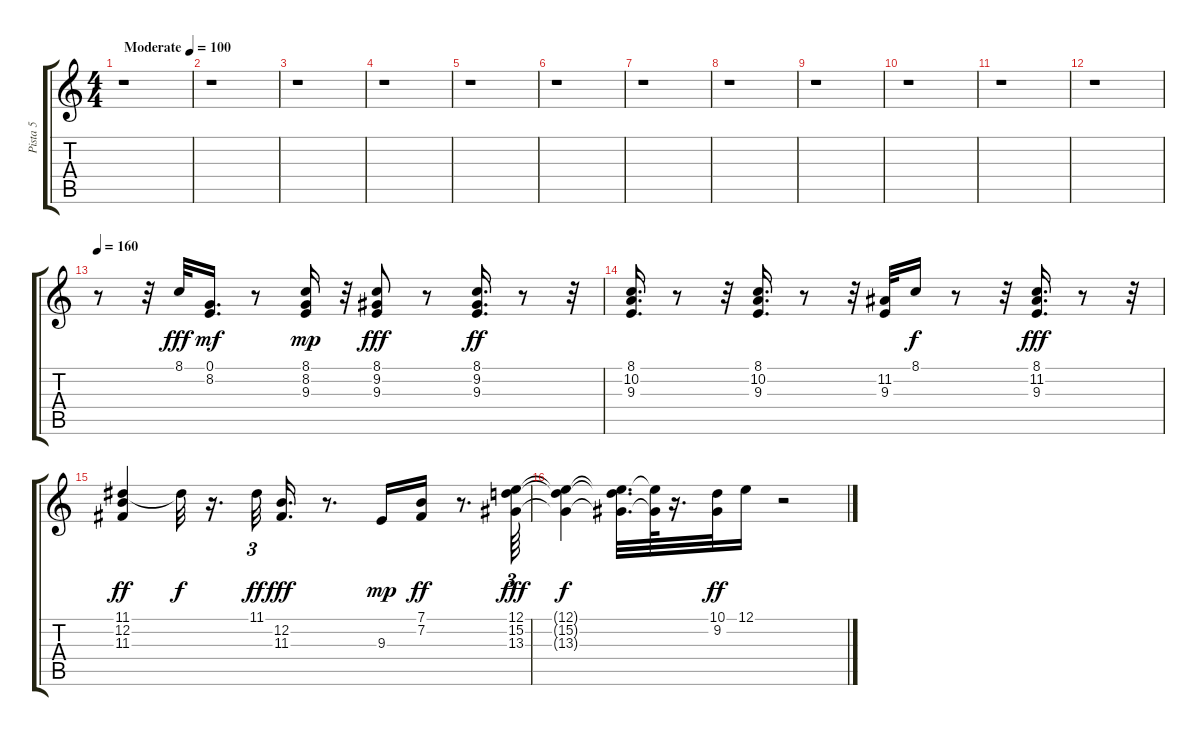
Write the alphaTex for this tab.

\track ("Pista 5" "Pista 5") {instrument trumpet}
\staff {score tabs}
\tuning (E4 B3 G3 D3 A2 E2) {hide}
\ts (4 4)
\tempo (100 "Moderate")
\clef g2
\ks c
r.1{dy fff instrument trumpet} |
r.1 |
r.1 |
r.1 |
r.1 |
r.1 |
r.1 |
r.1 |
r.1 |
r.1 |
r.1 |
r.1 |
\tempo 160
r.8 r.32 8.1.32 (0.1 8.2).16{d dy mf} r.8 (8.1 8.2 9.3).16{dy mp} r.32 (8.1 9.2 9.3).8{dy fff} r.8 (8.1 9.2 9.3).16{d dy ff} r.8 r.32 |
(8.1 10.2 9.3).16{d} r.8 r.32 (8.1 10.2 9.3).16{d} r.8 r.32 (11.2 9.3).32 8.1.16{dy f} r.8 r.32 (8.1 11.2 9.3).16{d dy fff} r.8 r.32 |
(11.1 12.2 11.3).4{dy ff} 11.1{t}.32{dy f} r.16{d} 11.1.32{tu (3 2) dy ff} (12.2 11.3).16{d dy fff} r.8{d} 9.3.16{dy mp} (7.1 7.2).16{dy ff} r.8{d} (12.1 15.2 13.3).64{tu (3 2) dy fff} |
(12.1{t} 15.2{t} 13.3{t}).4{dy f} (12.1{t} 15.2{t} 13.3{t}).32{d} (12.1{t} 13.3{t}).64 r.16{d} (10.1 9.2).32{dy ff} 12.1.16 r.2
